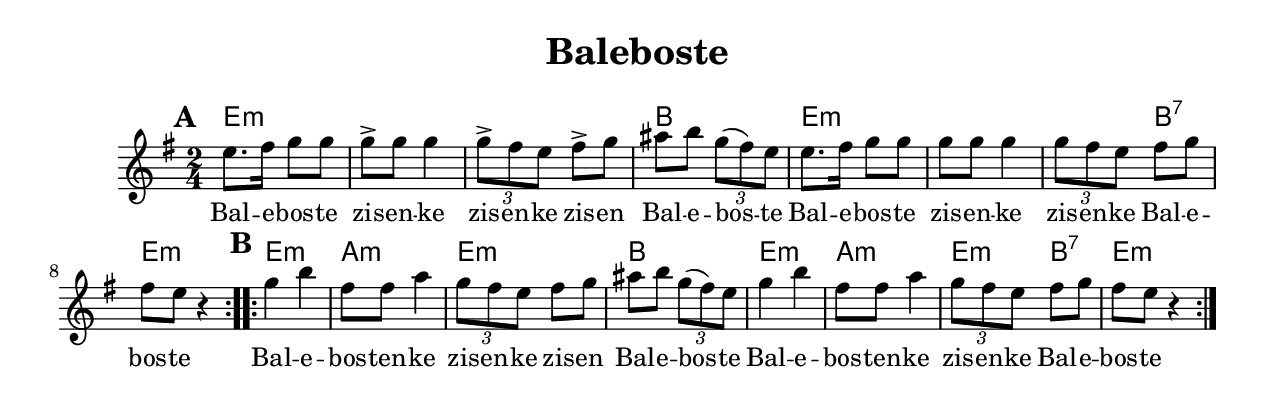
\version "2.18.0"
\include "english.ly"
\paper{
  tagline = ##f
  print-all-headers = ##t
  #(set-paper-size "letter")
}
date = #(strftime "%d-%m-%Y" (localtime (current-time)))

%\markup{ \italic{ " Updated " \date  }  }

%\markup{ 1A Cello/Mando B Clar| 2A Acc. B tutti}

global = {
  \clef treble
  \key d \minor
  \time 2/4
  \set Score.markFormatter = #format-mark-box-alphabet
}

%#################################### Melody ########################
melody = \transpose d' e'\relative c'' {
  \global
  %\partial 16*3 a16 d f   %lead in notes

  \repeat volta 2{
    \mark \default
    d8. e16 f8 f
    f8 -> f f4|
    \tuplet 3/2{f8-> e d} e-> f% \tuplet 3/2{g af bf}
    gs8 a \tuplet 3/2{f( e) d}
    d8. e16 f8 f
    f8 f f4|
    \tuplet 3/2{f8 e d} e8 f
    e8 d r4

  }
  % \break

  \repeat volta 2{
    \mark \default
    f4 a
    e8 e g4
    \tuplet 3/2{f8 e d} e f%\tuplet 3/2{g af bf}
    gs8 a \tuplet 3/2{f (e) d}
    f4 a
    e8 e g4
    \tuplet 3/2{f8 e d} e8 f
    e8 d r4

  }
  \alternative {
    { }
    { }
  }

}
%################################# Lyrics #####################
\addlyrics{
  Bal -- e -- bos -- te zis -- en -- ke
  zis -- en -- ke zis -- en Bal -- e -- bos -- te
  Bal -- e -- bos -- te zis -- en -- ke
  zis -- en -- ke Bal -- e -- bos -- te

  Bal -- e -- bos -- ten -- ke
  zis -- en -- ke zis -- en Bal -- e -- bos -- te
  Bal -- e -- bos -- ten -- ke
  zis -- en -- ke Bal -- e -- bos -- te

}
%################################# Chords #######################
harmonies = \transpose d' e'\chordmode {
  d2*3:m
  a2
  d4*5:m
  a4:7
  d2:m
  %b
  d2:m
  g2:m
  d2:m
  a2
  d4*2:m
  g2:m
  d4:m
  a4:7
  d2:m
}


\score {
  <<
    \new ChordNames {
      \set chordChanges = ##f
      \harmonies
    }
    \new Staff

    \melody
  >>
  \header{
    title= "Baleboste"
    subtitle=""
    composer= ""
    instrument =""
    arranger= ""
  }
  \layout{indent = 1.0\cm}
  \midi {
    \tempo 4 = 60

    % \midi { }
  }
}
%{
% more verses:
\markup{}
\markup {
  \fill-line {
    \hspace #0.1 % distance from left margin
    \column {
      \line { "1."
	\column {
	  ""
	}
      }
      \hspace #0.2 % vertical distance between verses
      \line { "2."
	\column {
	 ""
	}
      }
    }
    \hspace #0.1  % horiz. distance between columns
    \column {
      \line { "3."
	\column {
	  ""
	}
      }
      \hspace #0.2 % distance between verses
      \line { "4."
	\column {
	 ""
	}
      }
    }
    \hspace #0.1 % distance to right margin
  }
}

%}
